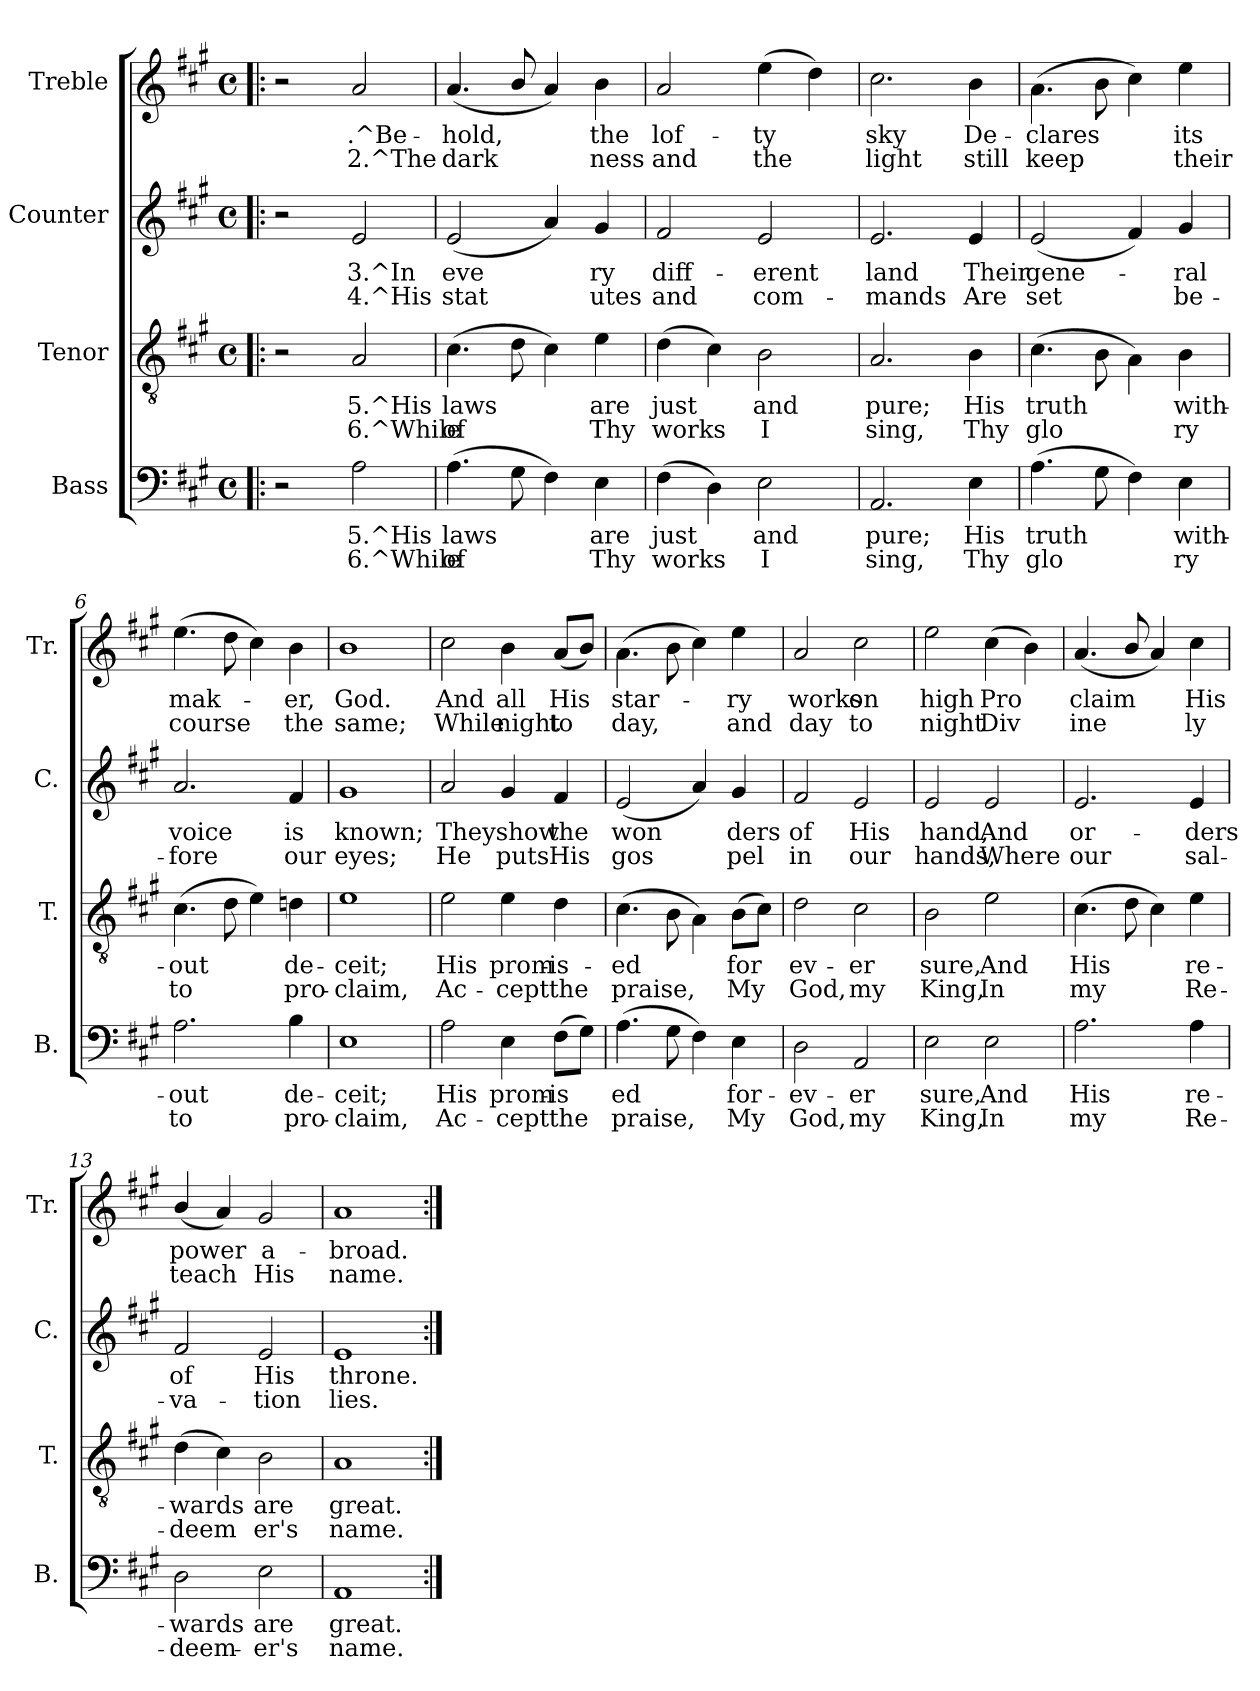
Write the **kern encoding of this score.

**kern	**text	**text	**kern	**text	**text	**kern	**text	**text	**kern	**text	**text
*part4	*part4	*part4	*part3	*part3	*part3	*part2	*part2	*part2	*part1	*part1	*part1
*staff4	*staff4	*staff4	*staff3	*staff3	*staff3	*staff2	*staff2	*staff2	*staff1	*staff1	*staff1
*I"Bass	*	*	*I"Tenor	*	*	*I"Counter	*	*	*I"Treble	*	*
*I'B.	*	*	*I'T.	*	*	*I'C.	*	*	*I'Tr.	*	*
!!LO:PB:g=z
*stria5	*	*	*stria5	*	*	*stria5	*	*	*stria5	*	*
*clefF4	*	*	*clefGv2	*	*	*clefG2	*	*	*clefG2	*	*
*k[f#c#g#]	*	*	*k[f#c#g#]	*	*	*k[f#c#g#]	*	*	*k[f#c#g#]	*	*
*A:	*	*	*A:	*	*	*A:	*	*	*A:	*	*
*M4/4	*	*	*M4/4	*	*	*M4/4	*	*	*M4/4	*	*
*met(c)	*	*	*met(c)	*	*	*met(c)	*	*	*met(c)	*	*
=1!|:	=1!|:	=1!|:	=1!|:	=1!|:	=1!|:	=1!|:	=1!|:	=1!|:	=1!|:	=1!|:	=1!|:
2r	.	.	2r	.	.	2r	.	.	2r	.	.
!	!LO:LY:a:rj	!LO:LY:b:rj	!	!LO:LY:b:rj	!LO:LY:b:rj	!	!LO:LY:b:rj	!LO:LY:b:rj	!	!LO:LY:b:rj	!LO:LY:b:rj
2A\	5.^His	6.^While	2A/	5.^His	6.^While	2e/	3.^In	4.^His	2a</	.^Be-	-2.^The
=2	=2	=2	=2	=2	=2	=2	=2	=2	=2	=2	=2
!	!LO:LY:a:rj	!LO:LY:b:rj	!	!LO:LY:b:rj	!LO:LY:b:rj	!	!LO:LY:b:rj	!LO:LY:b:rj	!	!LO:LY:b:rj	!LO:LY:b:rj
(>4.A\	laws	of	(>4.c#\	laws	of	(<2e/	eve-	-stat-	(<4.a/	hold,	dark-
!	!LO:LY:a:rj	!LO:LY:b:rj	!	!LO:LY:b:rj	!LO:LY:b:rj	!	!	!	!	!LO:LY:b:rj	!LO:LY:b:rj
8G#\	.	.	8d\	.	.	.	.	.	8b/	--	-
!	!LO:LY:a:rj	!LO:LY:b:rj	!	!LO:LY:b:rj	!LO:LY:b:rj	!	!LO:LY:b:rj	!LO:LY:b:rj	!	!LO:LY:b:rj	!LO:LY:b:rj
4F#\)	.	.	4c#\)	.	.	4a/)	--	-	4a/)	-	-
!	!LO:LY:a:rj	!LO:LY:b:rj	!	!LO:LY:b:rj	!LO:LY:b:rj	!	!LO:LY:b:rj	!LO:LY:b:rj	!	!LO:LY:b:rj	!LO:LY:b:rj
4E\	are	Thy	4e\	are	Thy	4g#/	ry	utes	4b\	the	ness
=3	=3	=3	=3	=3	=3	=3	=3	=3	=3	=3	=3
!	!LO:LY:a:rj	!LO:LY:b:rj	!	!LO:LY:b:rj	!LO:LY:b:rj	!	!LO:LY:b:rj	!LO:LY:b:rj	!	!LO:LY:b:rj	!LO:LY:b:rj
(>4F#<\	just	works	(>4d\	just	works	2f#/	diff-	-and	2a/	lof-	-and
!	!LO:LY:a:rj	!LO:LY:b:rj	!	!LO:LY:b:rj	!LO:LY:b:rj	!	!	!	!	!	!
4D\)	.	.	4c#\)	.	.	.	.	.	.	.	.
!	!LO:LY:a:rj	!LO:LY:b:rj	!	!LO:LY:b:rj	!LO:LY:b:rj	!	!LO:LY:b:rj	!LO:LY:b:rj	!	!LO:LY:b:rj	!LO:LY:b:rj
2E\	and	I	2B\	and	I	2e/	erent	com-	(>4ee\	ty	the
!	!	!	!	!	!	!	!	!	!	!LO:LY:b:rj	!LO:LY:b:rj
.	.	.	.	.	.	.	.	.	4dd\)	.	.
=4	=4	=4	=4	=4	=4	=4	=4	=4	=4	=4	=4
!	!LO:LY:a:rj	!LO:LY:b:rj	!	!LO:LY:b:rj	!LO:LY:b:rj	!	!LO:LY:b:rj	!LO:LY:b:rj	!	!LO:LY:b:rj	!LO:LY:b:rj
2.AA/	pure;	sing,	2.A/	pure;	sing,	2.e/	-land	mands	2.cc#\	sky	light
!	!LO:LY:a:rj	!LO:LY:b:rj	!	!LO:LY:b:rj	!LO:LY:b:rj	!	!LO:LY:b:rj	!LO:LY:b:rj	!	!LO:LY:b:rj	!LO:LY:b:rj
4E\	His	Thy	4B\	His	Thy	4e/	Their	Are	4b\	De-	-still
=5	=5	=5	=5	=5	=5	=5	=5	=5	=5	=5	=5
!	!LO:LY:a:rj	!LO:LY:b:rj	!	!LO:LY:b:rj	!LO:LY:b:rj	!	!LO:LY:b:rj	!LO:LY:b:rj	!	!LO:LY:b:rj	!LO:LY:b:rj
(>4.A\	truth	glo-	(>4.c#\	truth	glo-	(<2e/	gene-	-set	(>4.a\	clares	keep
!	!LO:LY:a:rj	!LO:LY:b:rj	!	!LO:LY:b:rj	!LO:LY:b:rj	!	!	!	!	!LO:LY:b:rj	!LO:LY:b:rj
8G#\	--	--	8B\	--	--	.	.	.	8b\	.	.
!	!LO:LY:a:rj	!LO:LY:b:rj	!	!LO:LY:b:rj	!LO:LY:b:rj	!	!LO:LY:b:rj	!LO:LY:b:rj	!	!LO:LY:b:rj	!LO:LY:b:rj
4F#\)	--	--	4A\)	--	--	4f#/)	.	.	4cc#\)	.	.
!	!LO:LY:a:rj	!LO:LY:b:rj	!	!LO:LY:b:rj	!LO:LY:b:rj	!	!LO:LY:b:rj	!LO:LY:b:rj	!	!LO:LY:b:rj	!LO:LY:b:rj
4E\	-with-	-ry	4B\	-with-	-ry	4g#/	ral	be-	4ee\	its	their
=6	=6	=6	=6	=6	=6	=6	=6	=6	=6	=6	=6
!	!LO:LY:a:rj	!LO:LY:b:rj	!	!LO:LY:b:rj	!LO:LY:b:rj	!	!LO:LY:b:rj	!LO:LY:b:rj	!	!LO:LY:b:rj	!LO:LY:b:rj
2.A\	out	to	(>4.c#\	out	to	2.a/	-voice	fore	(>4.ee\	mak-	-course
!	!	!	!	!LO:LY:b:rj	!LO:LY:b:rj	!	!	!	!	!LO:LY:b:rj	!LO:LY:b:rj
.	.	.	8d\	.	-	.	.	.	8dd\	.	.
!	!	!	!	!LO:LY:b:rj	!LO:LY:b:rj	!	!	!	!	!LO:LY:b:rj	!LO:LY:b:rj
.	.	.	4e\)	-	-	.	.	.	4cc#\)	.	.
!	!LO:LY:a:rj	!LO:LY:b:rj	!	!LO:LY:b:rj	!LO:LY:b:rj	!	!LO:LY:b:rj	!LO:LY:b:rj	!	!LO:LY:b:rj	!LO:LY:b:rj
4B\	de-	-pro-	4dn\	-de-	-pro-	4f#/	is	our	4b\	er,	the
=7	=7	=7	=7	=7	=7	=7	=7	=7	=7	=7	=7
!	!LO:LY:a:rj	!LO:LY:b:rj	!	!LO:LY:b:rj	!LO:LY:b:rj	!	!LO:LY:b:rj	!LO:LY:b:rj	!	!LO:LY:b:rj	!LO:LY:b:rj
1E	-ceit;	claim,	1e	-ceit;	claim,	1g#	known;	eyes;	1b	God.	same;
!!LO:PB:g=z
=8	=8	=8	=8	=8	=8	=8	=8	=8	=8	=8	=8
!	!LO:LY:a:rj	!LO:LY:b:rj	!	!LO:LY:b:rj	!LO:LY:b:rj	!	!LO:LY:b:rj	!LO:LY:b:rj	!	!LO:LY:b:rj	!LO:LY:b:rj
2A\	His	Ac-	2e\	His	Ac-	2a/	They	He	2cc#\	And	While
!	!LO:LY:a:rj	!LO:LY:b:rj	!	!LO:LY:b:rj	!LO:LY:b:rj	!	!LO:LY:b:rj	!LO:LY:b:rj	!	!LO:LY:b:rj	!LO:LY:b:rj
4E\	-prom-	-cept	4e\	-prom-	-cept	4g#/	show	puts	4b\	all	night
!	!LO:LY:a:rj	!LO:LY:b:rj	!	!LO:LY:b:rj	!LO:LY:b:rj	!	!LO:LY:b:rj	!LO:LY:b:rj	!	!LO:LY:b:rj	!LO:LY:b:rj
(>8F#\L	is-	-the	4d\	is-	-the	4f#/	the	His	(<8a/L	His	to
!	!LO:LY:a:rj	!LO:LY:b:rj	!	!	!	!	!	!	!	!LO:LY:b:rj	!LO:LY:b:rj
8G#\J)	-	-	.	.	.	.	.	.	8b/J)	.	.
=9	=9	=9	=9	=9	=9	=9	=9	=9	=9	=9	=9
!	!LO:LY:a:rj	!LO:LY:b:rj	!	!LO:LY:b:rj	!LO:LY:b:rj	!	!LO:LY:b:rj	!LO:LY:b:rj	!	!LO:LY:b:rj	!LO:LY:b:rj
(>4.A\	ed	praise,	(>4.c#\	ed	praise,	(<2e/	won-	-gos-	(>4.a\	star-	-day,
!	!LO:LY:a:rj	!LO:LY:b:rj	!	!LO:LY:b:rj	!LO:LY:b:rj	!	!	!	!	!LO:LY:b:rj	!LO:LY:b:rj
8G#\	.	-	8B\	.	-	.	.	.	8b\	.	.
!	!LO:LY:a:rj	!LO:LY:b:rj	!	!LO:LY:b:rj	!LO:LY:b:rj	!	!LO:LY:b:rj	!LO:LY:b:rj	!	!LO:LY:b:rj	!LO:LY:b:rj
4F#\)	-	-	4A\)	-	-	4a/)	--	-	4cc#\)	.	.
!	!LO:LY:a:rj	!LO:LY:b:rj	!	!LO:LY:b:rj	!LO:LY:b:rj	!	!LO:LY:b:rj	!LO:LY:b:rj	!	!LO:LY:b:rj	!LO:LY:b:rj
4E\	-for-	-My	(>8B\L	-for-	-My	4g#/	ders	pel	4ee\	ry	and
!	!	!	!	!LO:LY:b:rj	!LO:LY:b:rj	!	!	!	!	!	!
.	.	.	8c#\J)	-	-	.	.	.	.	.	.
=10	=10	=10	=10	=10	=10	=10	=10	=10	=10	=10	=10
!	!LO:LY:a:rj	!LO:LY:b:rj	!	!LO:LY:b:rj	!LO:LY:b:rj	!	!LO:LY:b:rj	!LO:LY:b:rj	!	!LO:LY:b:rj	!LO:LY:b:rj
2D\	ev-	-God,	2d\	ev-	-God,	2f#/	of	in	2a/	works	day
!	!LO:LY:a:rj	!LO:LY:b:rj	!	!LO:LY:b:rj	!LO:LY:b:rj	!	!LO:LY:b:rj	!LO:LY:b:rj	!	!LO:LY:b:rj	!LO:LY:b:rj
2AA/	er	my	2c#\	er	my	2e/	His	our	2cc#\	on	to
=11	=11	=11	=11	=11	=11	=11	=11	=11	=11	=11	=11
!	!LO:LY:a:rj	!LO:LY:b:rj	!	!LO:LY:b:rj	!LO:LY:b:rj	!	!LO:LY:b:rj	!LO:LY:b:rj	!	!LO:LY:b:rj	!LO:LY:b:rj
2E\	sure,	King,	2B\	sure,	King,	2e/	hand,	hands,	2ee\	high	night
!	!LO:LY:a:rj	!LO:LY:b:rj	!	!LO:LY:b:rj	!LO:LY:b:rj	!	!LO:LY:b:rj	!LO:LY:b:rj	!	!LO:LY:b:rj	!LO:LY:b:rj
2E\	And	In	2e\	And	In	2e/	And	Where	(>4cc#\	Pro-	-Div-
!	!	!	!	!	!	!	!	!	!	!LO:LY:b:rj	!LO:LY:b:rj
.	.	.	.	.	.	.	.	.	4b\)	--	--
=12	=12	=12	=12	=12	=12	=12	=12	=12	=12	=12	=12
!	!LO:LY:a:rj	!LO:LY:b:rj	!	!LO:LY:b:rj	!LO:LY:b:rj	!	!LO:LY:b:rj	!LO:LY:b:rj	!	!LO:LY:b:rj	!LO:LY:b:rj
2.A\	His	my	(>4.c#\	His	my	2.e/	or-	-our	(<4.a/	-claim	ine-
!	!	!	!	!LO:LY:b:rj	!LO:LY:b:rj	!	!	!	!	!LO:LY:b:rj	!LO:LY:b:rj
.	.	.	8d\	.	-	.	.	.	8b/	--	-
!	!	!	!	!LO:LY:b:rj	!LO:LY:b:rj	!	!	!	!	!LO:LY:b:rj	!LO:LY:b:rj
.	.	.	4c#\)	-	-	.	.	.	4a/)	-	-
!	!LO:LY:a:rj	!LO:LY:b:rj	!	!LO:LY:b:rj	!LO:LY:b:rj	!	!LO:LY:b:rj	!LO:LY:b:rj	!	!LO:LY:b:rj	!LO:LY:b:rj
4A\	re-	-Re-	4e\	-re-	-Re-	4e/	ders	sal-	4cc#\	His	ly
=13	=13	=13	=13	=13	=13	=13	=13	=13	=13	=13	=13
!	!LO:LY:a:rj	!LO:LY:b:rj	!	!LO:LY:b:rj	!LO:LY:b:rj	!	!LO:LY:b:rj	!LO:LY:b:rj	!	!LO:LY:b:rj	!LO:LY:b:rj
2D\	-wards	deem-	(>4d\	-wards	deem-	2f#/	-of	va-	(<4b/	power	teach
!	!	!	!	!LO:LY:b:rj	!LO:LY:b:rj	!	!	!	!	!LO:LY:b:rj	!LO:LY:b:rj
.	.	.	4c#\)	--	-	.	.	.	4a/)	.	-
!	!LO:LY:a:rj	!LO:LY:b:rj	!	!LO:LY:b:rj	!LO:LY:b:rj	!	!LO:LY:b:rj	!LO:LY:b:rj	!	!LO:LY:b:rj	!LO:LY:b:rj
2E\	-are	er's	2B\	are	er's	2e/	-His	tion	2g#/	-a-	-His
=14	=14	=14	=14	=14	=14	=14	=14	=14	=14	=14	=14
!	!LO:LY:a:rj	!LO:LY:b:rj	!	!LO:LY:b:rj	!LO:LY:b:rj	!	!LO:LY:b:rj	!LO:LY:b:rj	!	!LO:LY:b:rj	!LO:LY:b:rj
1AA	great.	name.	1A	great.	name.	1e	throne.	lies.	1a	broad.	name.
=:|!	=:|!	=:|!	=:|!	=:|!	=:|!	=:|!	=:|!	=:|!	=:|!	=:|!	=:|!
*-	*-	*-	*-	*-	*-	*-	*-	*-	*-	*-	*-
